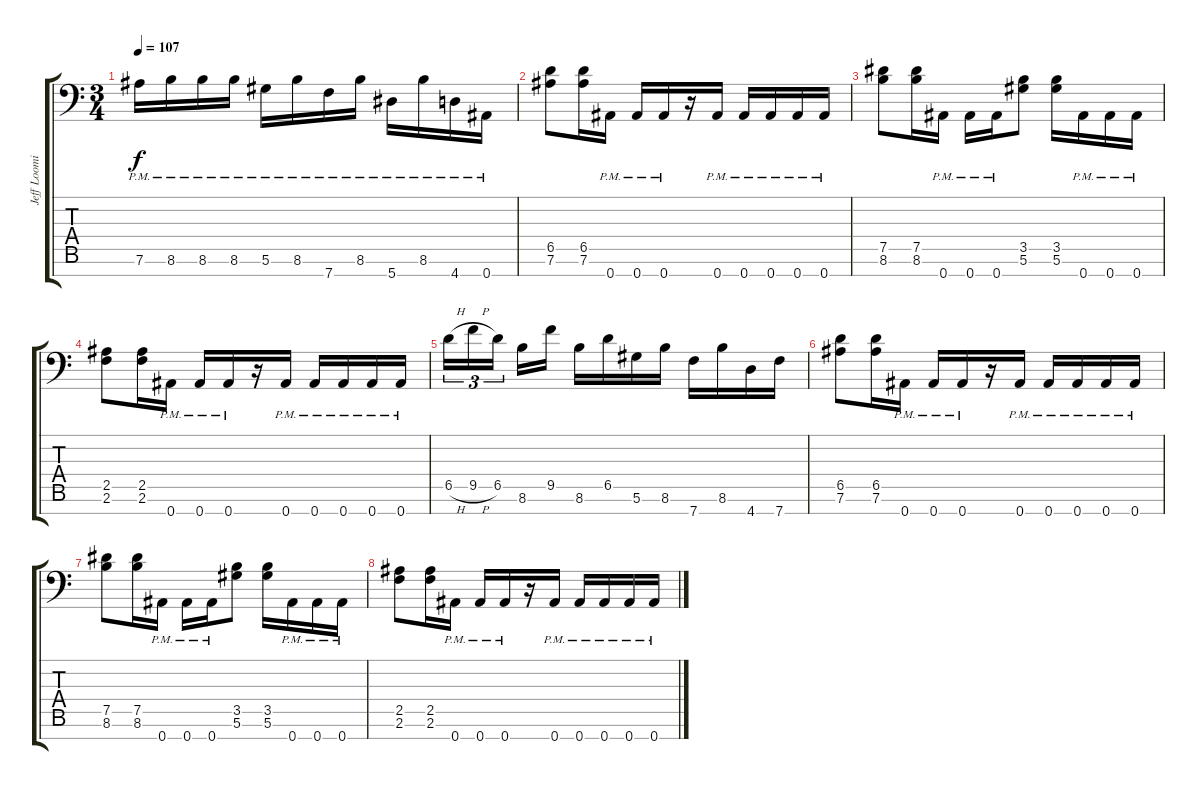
\track ("Jeff Loomis" "Jeff Loomi") {instrument distortionguitar}
\staff {score tabs}
\tuning (Eb4 Bb3 Gb3 Db3 Ab2 Eb2 Bb1) {hide}
\ts (3 4)
\tempo 107
\clef f4
\ks c
7.6{pm}.16{dy f} 8.6{pm}.16 8.6{pm}.16 8.6{pm}.16 5.6{pm}.16 8.6{pm}.16 7.7{pm}.16 8.6{pm}.16 5.7{pm}.16 8.6{pm}.16 4.7{pm}.16 0.7{pm}.16 |
(6.5 7.6).8 (6.5 7.6).16 0.7{pm}.16 0.7{pm}.16 0.7{pm}.16 r.16 0.7{pm}.16 0.7{pm}.16 0.7{pm}.16 0.7{pm}.16 0.7{pm}.16 |
(7.5 8.6).8 (7.5 8.6).16 0.7{pm}.16 0.7{pm}.16 0.7{pm}.16 (3.5 5.6).8 (3.5 5.6).16 0.7{pm}.16 0.7{pm}.16 0.7{pm}.16 |
(2.5 2.6).8 (2.5 2.6).16 0.7{pm}.16 0.7{pm}.16 0.7{pm}.16 r.16 0.7{pm}.16 0.7{pm}.16 0.7{pm}.16 0.7{pm}.16 0.7{pm}.16 |
6.5{h}.16{tu (3 2)} 9.5{h}.16{tu (3 2)} 6.5.16{tu (3 2) beam splitsecondary} 8.6.16 9.5.16 8.6.16 6.5.16 5.6.16 8.6.16 7.7.16 8.6.16 4.7.16 7.7.16 |
(6.5 7.6).8 (6.5 7.6).16 0.7{pm}.16 0.7{pm}.16 0.7{pm}.16 r.16 0.7{pm}.16 0.7{pm}.16 0.7{pm}.16 0.7{pm}.16 0.7{pm}.16 |
(7.5 8.6).8 (7.5 8.6).16 0.7{pm}.16 0.7{pm}.16 0.7{pm}.16 (3.5 5.6).8 (3.5 5.6).16 0.7{pm}.16 0.7{pm}.16 0.7{pm}.16 |
(2.5 2.6).8 (2.5 2.6).16 0.7{pm}.16 0.7{pm}.16 0.7{pm}.16 r.16 0.7{pm}.16 0.7{pm}.16 0.7{pm}.16 0.7{pm}.16 0.7{pm}.16
